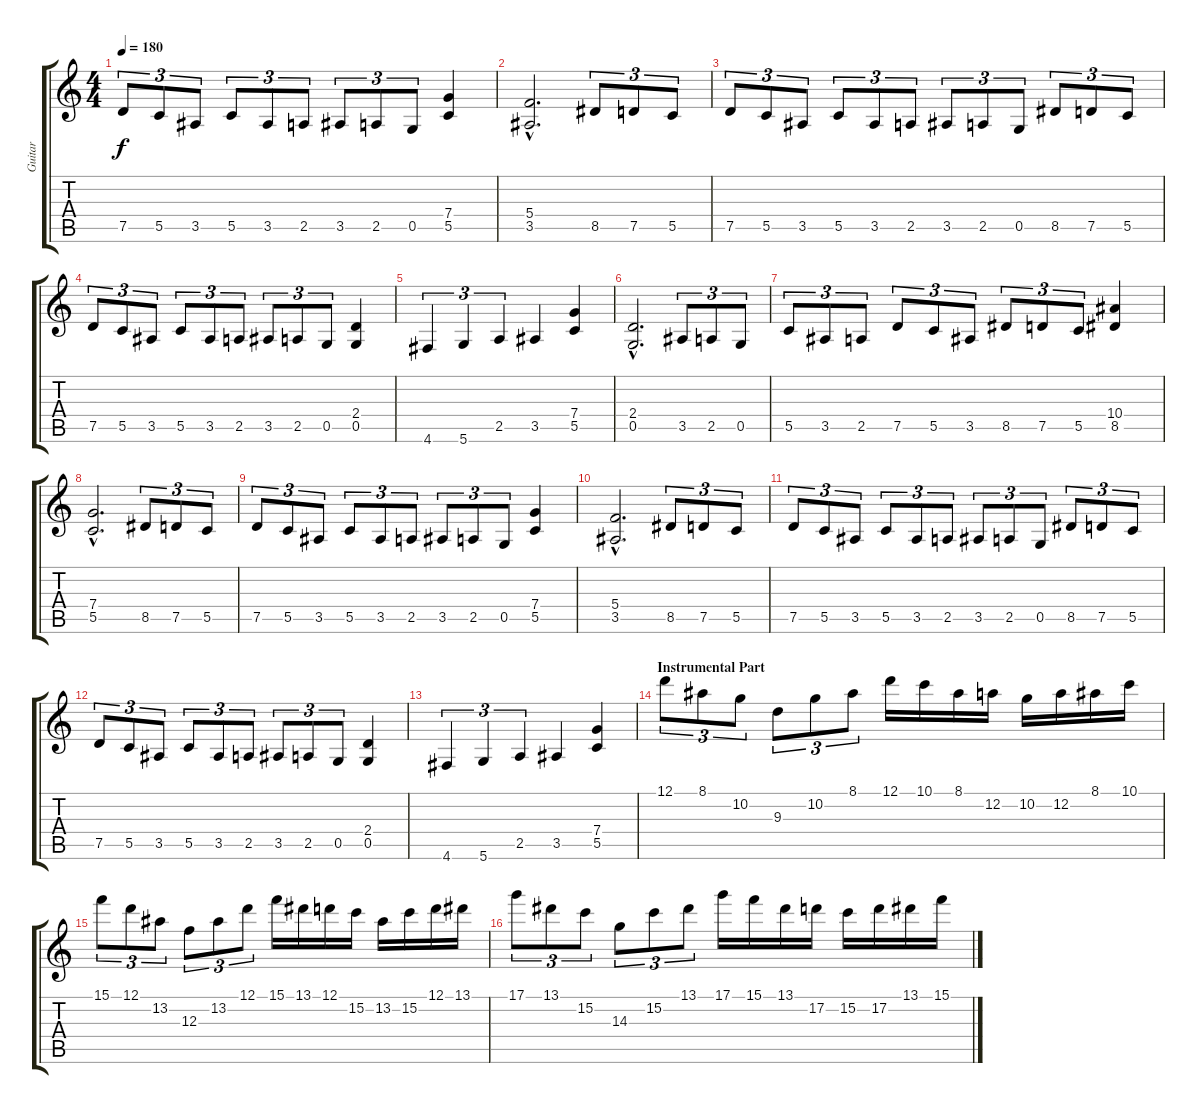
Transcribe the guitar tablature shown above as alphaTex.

\track ("Guitar" "Guitar") {instrument distortionguitar}
\staff {score tabs}
\tuning (D4 A3 F3 C3 G2 D2) {hide}
\ts (4 4)
\tempo 180
\clef g2
\ks c
7.5.8{tu (3 2) dy f} 5.5.8{tu (3 2)} 3.5.8{tu (3 2)} 5.5.8{tu (3 2)} 3.5.8{tu (3 2)} 2.5.8{tu (3 2)} 3.5.8{tu (3 2)} 2.5.8{tu (3 2)} 0.5.8{tu (3 2)} (7.4 5.5).4 |
(5.4{hac} 3.5{hac}).2{d} 8.5.8{tu (3 2)} 7.5.8{tu (3 2)} 5.5.8{tu (3 2)} |
7.5.8{tu (3 2)} 5.5.8{tu (3 2)} 3.5.8{tu (3 2)} 5.5.8{tu (3 2)} 3.5.8{tu (3 2)} 2.5.8{tu (3 2)} 3.5.8{tu (3 2)} 2.5.8{tu (3 2)} 0.5.8{tu (3 2)} 8.5.8{tu (3 2)} 7.5.8{tu (3 2)} 5.5.8{tu (3 2)} |
7.5.8{tu (3 2)} 5.5.8{tu (3 2)} 3.5.8{tu (3 2)} 5.5.8{tu (3 2)} 3.5.8{tu (3 2)} 2.5.8{tu (3 2)} 3.5.8{tu (3 2)} 2.5.8{tu (3 2)} 0.5.8{tu (3 2)} (2.4 0.5).4 |
4.6.4{tu (3 2)} 5.6.4{tu (3 2)} 2.5.4{tu (3 2)} 3.5.4 (7.4 5.5).4 |
(2.4{hac} 0.5{hac}).2{d} 3.5.8{tu (3 2)} 2.5.8{tu (3 2)} 0.5.8{tu (3 2)} |
5.5.8{tu (3 2)} 3.5.8{tu (3 2)} 2.5.8{tu (3 2)} 7.5.8{tu (3 2)} 5.5.8{tu (3 2)} 3.5.8{tu (3 2)} 8.5.8{tu (3 2)} 7.5.8{tu (3 2)} 5.5.8{tu (3 2)} (10.4 8.5).4 |
(7.4{hac} 5.5{hac}).2{d} 8.5.8{tu (3 2)} 7.5.8{tu (3 2)} 5.5.8{tu (3 2)} |
7.5.8{tu (3 2)} 5.5.8{tu (3 2)} 3.5.8{tu (3 2)} 5.5.8{tu (3 2)} 3.5.8{tu (3 2)} 2.5.8{tu (3 2)} 3.5.8{tu (3 2)} 2.5.8{tu (3 2)} 0.5.8{tu (3 2)} (7.4 5.5).4 |
(5.4{hac} 3.5{hac}).2{d} 8.5.8{tu (3 2)} 7.5.8{tu (3 2)} 5.5.8{tu (3 2)} |
7.5.8{tu (3 2)} 5.5.8{tu (3 2)} 3.5.8{tu (3 2)} 5.5.8{tu (3 2)} 3.5.8{tu (3 2)} 2.5.8{tu (3 2)} 3.5.8{tu (3 2)} 2.5.8{tu (3 2)} 0.5.8{tu (3 2)} 8.5.8{tu (3 2)} 7.5.8{tu (3 2)} 5.5.8{tu (3 2)} |
7.5.8{tu (3 2)} 5.5.8{tu (3 2)} 3.5.8{tu (3 2)} 5.5.8{tu (3 2)} 3.5.8{tu (3 2)} 2.5.8{tu (3 2)} 3.5.8{tu (3 2)} 2.5.8{tu (3 2)} 0.5.8{tu (3 2)} (2.4 0.5).4 |
4.6.4{tu (3 2)} 5.6.4{tu (3 2)} 2.5.4{tu (3 2)} 3.5.4 (7.4 5.5).4 |
\section ("" "Instrumental Part")
12.1.8{tu (3 2)} 8.1.8{tu (3 2)} 10.2.8{tu (3 2)} 9.3.8{tu (3 2)} 10.2.8{tu (3 2)} 8.1.8{tu (3 2)} 12.1.16 10.1.16 8.1.16 12.2.16 10.2.16 12.2.16 8.1.16 10.1.16 |
15.1.8{tu (3 2)} 12.1.8{tu (3 2)} 13.2.8{tu (3 2)} 12.3.8{tu (3 2)} 13.2.8{tu (3 2)} 12.1.8{tu (3 2)} 15.1.16 13.1.16 12.1.16 15.2.16 13.2.16 15.2.16 12.1.16 13.1.16 |
17.1.8{tu (3 2)} 13.1.8{tu (3 2)} 15.2.8{tu (3 2)} 14.3.8{tu (3 2)} 15.2.8{tu (3 2)} 13.1.8{tu (3 2)} 17.1.16 15.1.16 13.1.16 17.2.16 15.2.16 17.2.16 13.1.16 15.1.16
